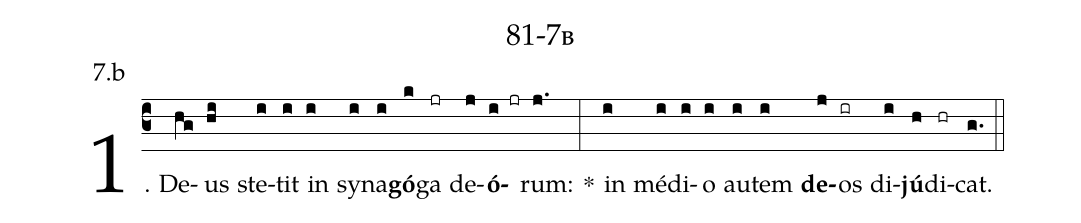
name: 81-7b;
annotation: 7.b;
%%
(c3)1. De(hg)us(hi) ste(i)tit(i) in(i) sy(i)na(i)<b>gó</b>(k)ga(jr) de(j)<b>ó</b>(i jr)rum:(j.) *(:) in(i) mé(i)di(i)o(i) au(i)tem(i) <b>de</b>(j)os(ir) di(i)<b>jú</b>(h)di(hr)cat.(g.) (::)
